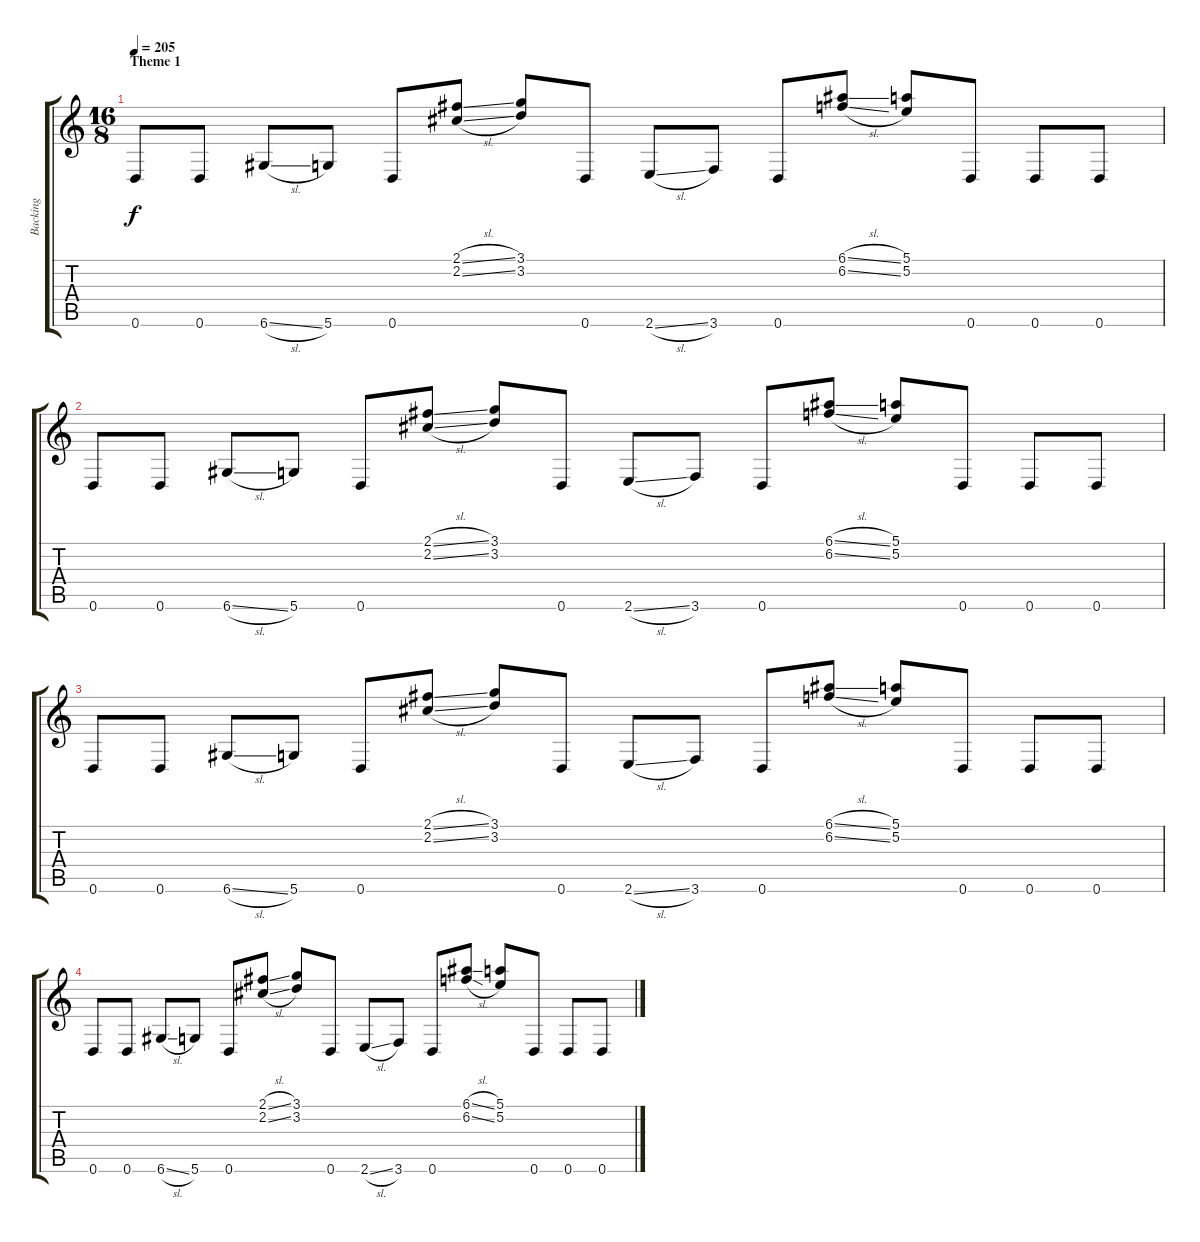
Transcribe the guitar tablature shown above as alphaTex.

\track ("Backing" "Backing") {instrument distortionguitar}
\staff {score tabs}
\tuning (E4 B3 G3 D3 A2 D2) {hide}
\ts (16 8)
\section ("" "Theme 1")
\tempo 205
\clef g2
\ks c
0.6.8{dy f instrument distortionguitar} 0.6.8 6.6{sl}.8 5.6.8 0.6.8 (2.1{sl} 2.2{sl}).8 (3.1 3.2).8 0.6.8 2.6{sl}.8 3.6.8 0.6.8 (6.1{sl} 6.2{sl}).8 (5.1 5.2).8 0.6.8 0.6.8 0.6.8 |
0.6.8 0.6.8 6.6{sl}.8 5.6.8 0.6.8 (2.1{sl} 2.2{sl}).8 (3.1 3.2).8 0.6.8 2.6{sl}.8 3.6.8 0.6.8 (6.1{sl} 6.2{sl}).8 (5.1 5.2).8 0.6.8 0.6.8 0.6.8 |
0.6.8 0.6.8 6.6{sl}.8 5.6.8 0.6.8 (2.1{sl} 2.2{sl}).8 (3.1 3.2).8 0.6.8 2.6{sl}.8 3.6.8 0.6.8 (6.1{sl} 6.2{sl}).8 (5.1 5.2).8 0.6.8 0.6.8 0.6.8 |
0.6.8 0.6.8 6.6{sl}.8 5.6.8 0.6.8 (2.1{sl} 2.2{sl}).8 (3.1 3.2).8 0.6.8 2.6{sl}.8 3.6.8 0.6.8 (6.1{sl} 6.2{sl}).8 (5.1 5.2).8 0.6.8 0.6.8 0.6.8
